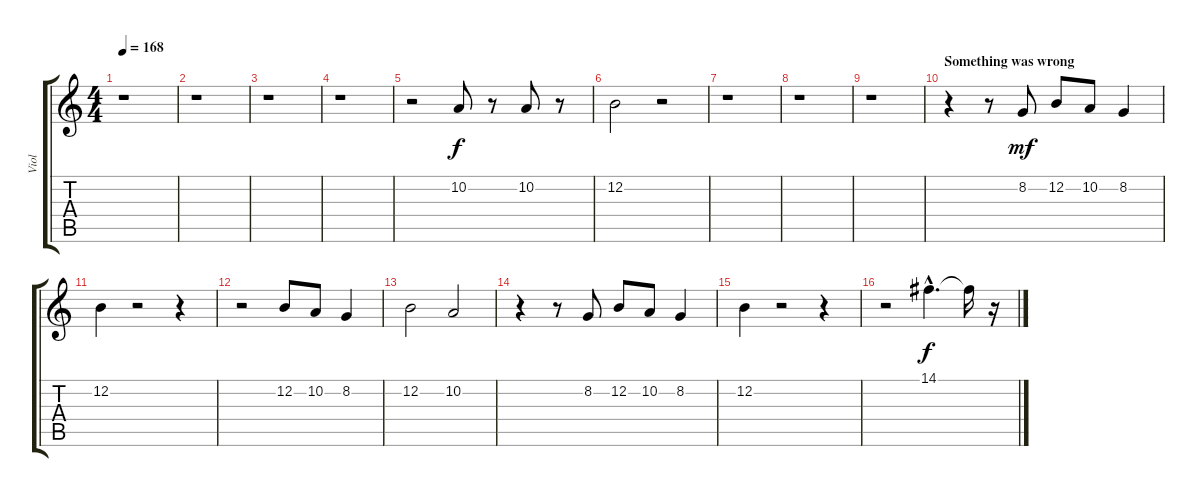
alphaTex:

\track ("Viol" "Viol") {instrument violin}
\staff {score tabs}
\tuning (E4 B3 G3 D3 A2 E2) {hide}
\ts (4 4)
\tempo 168
\clef g2
\ks c
r.1{dy f} |
\section ("" "")
r.1 |
r.1 |
r.1 |
r.2 10.2.8 r.8 10.2.8 r.8 |
12.2.2 r.2 |
r.1 |
r.1 |
r.1 |
\section ("" "Something was wrong")
r.4 r.8 8.2.8{dy mf} 12.2.8 10.2.8 8.2.4 |
12.2.4 r.2 r.4 |
r.2 12.2.8 10.2.8 8.2.4 |
12.2.2 10.2.2 |
r.4 r.8 8.2.8 12.2.8 10.2.8 8.2.4 |
12.2.4 r.2 r.4 |
\section ("" "")
r.2 14.1{hac}.4{d dy f} 14.1{t}.16 r.16
